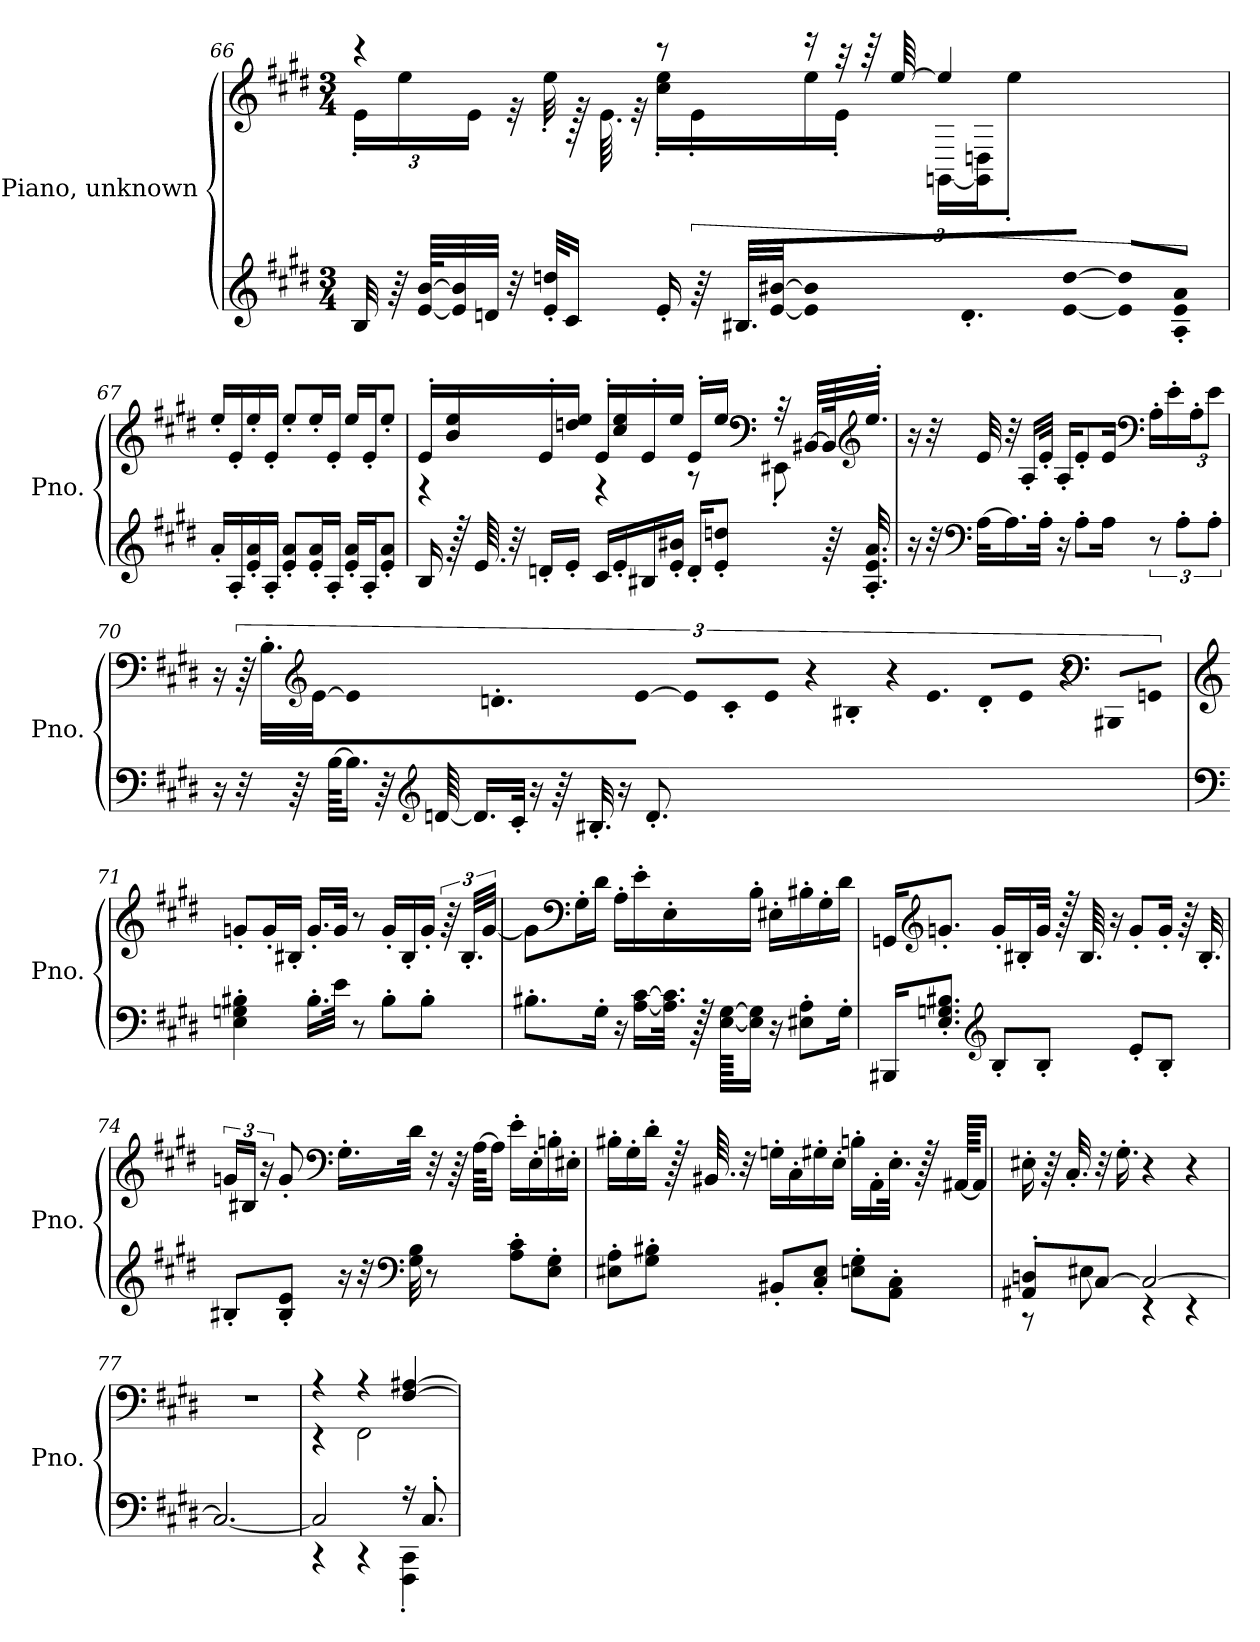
**kern	**kern
*part1	*part1
*staff2	*staff1
*I"Piano, unknown	*
*I'Pno.	*
!!LO:LB:g=z
*clefG2	*clefG2
*k[f#c#g#d#]	*k[f#c#g#d#]
*M3/4	*M3/4
=66	=66
*	*^
*	*	*Xbrackettup
32B/	4r	24e'\LL
64r	.	.
.	.	24ee\
[64e/ [64b/KLLL	.	.
32e/] 32b/]	.	.
.	.	24e\JJ
32dn/JJJ	.	.
32r	.	32r
32e/' 32ddn/'KLL	.	32ee'\
16c#/JJ	.	128r
.	.	64.e\
.	.	32r
16e'/	8r	16cc#\' 16ee\'LL
96r	.	16e'\
48.B#X/LLL	.	.
[48e/ [48b#X/J	.	.
16e/] 16b#/]	16r	16ee\
32.d'/L	32r	16e'\JJ
.	64r	.
[64e/ [64dd/JJJk	[64ee/	.
8e/] 8dd/]L	4ee/]	[16GGn\LL
.	.	16GG\] 16Dn\J
8A/' 8e/' 8a/'J	.	8ee'\J
*	*v	*v
=67	=67
16a'/LL	16ee'/LL
16A'/	16e'/
16e/' 16a/'	16ee'/
16A'/JJ	16e'/JJ
8e/' 8a/'L	8ee'/L
16e/' 16a/'L	16ee'/L
16A'/JJ	16e'/JJ
16e/' 16a/'LL	16ee/LL
16A'/J	16e'/J
8e/' 8a/'J	8ee'/J
!!LO:LB:g=z
=68	=68
*	*^
16B/	16e'/LL	4r
128r	16b/ 16ee/	.
64.e/	.	.
32r	.	.
16dn'/LL	16e'/	.
16e'/JJ	16ddn/ 16ee/JJ	.
16c#/LL	16e'/LL	4r
16e'/	16cc#/ 16ee/	.
16B#X/	16e'/	.
16e/' 16b#X/'JJ	16ee/JJ	.
16d'/KL	16e'/LL	8r
8e/' 8ddn/'J	16ee/JJ	.
*	*clefF4	*
.	32r	8EE#X'\
.	[32BB#X/LLL	.
64r	64BB#/K]	.
*	*clefG2	*
32.A/' 32.e/' 32.a/'	32.ee'/JJJ	.
*	*v	*v
!!LO:LB:g=z
=69	=69
16r	16r
32r	32r
*clefF4	*
[32A\KLL	32e/
16.A\]	32r
.	16A'/LL
32A'\JJk	32e'/JJk
16r	16A'/KL
8A'\L	8e'/
16A\Jk	16e/Jk
*	*clefF4
12r	16A'\LL
.	16e'\
12A'\L	.
.	24A'\J
12A'\J	12e\J
!!LO:PB:g=z
=70	=70
16r	16r
*	*brackettup
32r	96r
.	48.B'\LLL
64r	.
*	*clefG2
.	[48e\J
[64B\KKLL	.
16.B\JJ]	16e\]
.	32.dn'\L
64r	.
*clefG2	*
[64dn/	[64e\JJJk
16.d/LL]	32e/KLL]
.	16c#'/
32c#'/JJk	32e/JJk
16r	32r
.	32B#X'/
64r	64r
32.B#X'/	32.e/
16r	16d'/LL
8.d'/	16e/JJ
.	32r
*	*clefF4
.	32BBB#X/KLL
.	16GGn/JJ
!!LO:LB:g=z
=71	=71
*clefF4	*clefG2
4E\' 4Gn\' 4B#X\'	8gn'/L
.	16g'/L
.	16B#X'/JJ
16.B#'\LL	16.g'/LL
32e\JJk	32g/JJk
8r	8r
8B#'\L	16g'/LL
.	16B#'/
8B#'\J	16g'/JJ
.	96r
.	48.B#'/LLL
.	[48g/JJJ
=72	=72
8.B#X'\L	8g\L]
*	*clefF4
.	16G#'\L
16G#'\Jk	16d#\JJ
16r	16A'\LL
[16A\ [16c#\LL	16e'\
32.A\] 32.c#\]JJk	16E'\
128r	.
[128E\ [128G#\KKKLL	.
16E\] 16G#\]JJ	16B'\JJ
16r	16E#X'\LL
8E#X\' 8A\'L	16B#X'\
.	16G#'\
16G#'\Jk	16d#\JJ
!!LO:LB:g=z
=73	=73
16BBB#X/KL	16GGn/KL
*	*clefG2
8.E/' 8.Gn/' 8.B#X/'J	8.gn'/J
*clefG2	*
8B#'/L	16g'/LL
.	16B#X'/
8B#'/J	32g/JJk
.	128r
.	64.B#/
.	16r
8e'/L	8g'/L
8B#'/J	16g'/Jk
.	64r
.	32.B#'/
=74	=74
8B#X'/L	24gn/LL
.	24B#X/JJ
.	24r
8B#/' 8e/'J	8g'/
*	*clefF4
16r	16.G#'\LL
32r	.
*clefF4	*
32G#\ 32B#\	32d#\JJk
8r	32r
.	64r
.	[64A\KKLL
.	16A\JJ]
8A\' 8c#\'L	16e'\LL
.	16E'\
8E\' 8G#\'J	16Bn'\
.	16E#X'\JJ
!!LO:LB:g=z
=75	=75
8E#X\' 8A\'L	16B#X'\LL
.	16G#'\
8G#\' 8B#X\'J	16d#'\JJ
.	128r
.	64.BB#X/
.	32r
8BB#X'/L	16Gn'\LL
.	16C#'\
8C#/' 8E#/'J	16G#X'\
.	16E'\JJ
8En\' 8G#\'L	16Bn'\LL
.	16AA'\
8AA\' 8C#\'J	32.E'\JJk
.	128r
.	[128AA#X/KKKLL
.	16AA#/JJ]
=76	=76
*^	*
8AA#X/' 8Dn/'L	8r	16E#X'\
.	.	64r
.	.	32.C#'/
[8C#/J	8E#X\	32r
.	.	16.G#'\
2C#/_	4r	4r
.	4r	4r
*v	*v	*
=77	=77
2.C#/_	2.r
=78	=78
*^	*^
2C#/]	4r	4r	4r
.	4r	4r	2FF#\
16r	4FFF#\' 4CC#\'	[4F#/ [4A#X/	.
8.C#'/	.	.	.
*v	*v	*	*
*	*v	*v
=	=
*-	*-
